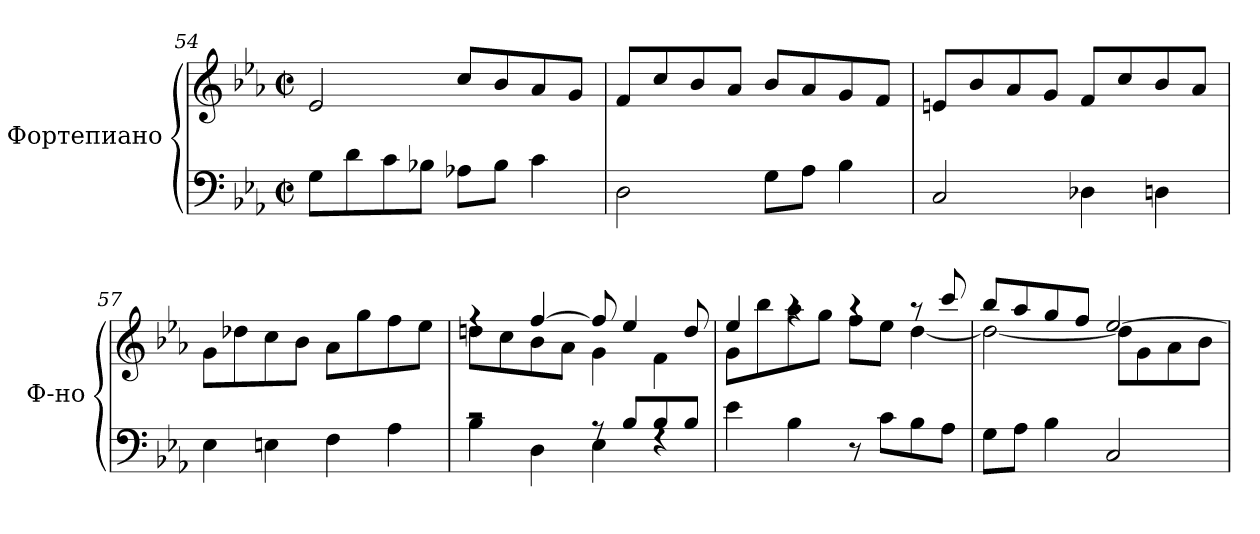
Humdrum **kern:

**kern	**kern
*part1	*part1
*staff2	*staff1
*I"Фортепиано	*
*I'Ф-но	*
*clefF4	*clefG2
*k[b-e-a-]	*k[b-e-a-]
*c:	*c:
*M2/2	*M2/2
*met(c|)	*met(c|)
=54	=54
8G\L	2e-/
8d\	.
8c\	.
8B-X\J	.
8A-X\L	8cc/L
8B-\J	8b-/
4c\	8a-/
.	8g/J
=55	=55
2D\	8f/L
.	8cc/
.	8b-/
.	8a-/J
8G\L	8b-/L
8A-\J	8a-/
4B-\	8g/
.	8f/J
!!LO:LB:g=z
=56	=56
2C/	8en/L
.	8b-/
.	8a-/
.	8g/J
4D-X\	8f/L
.	8cc/
4Dn\	8b-/
.	8a-/J
=57	=57
4E-\	8g\L
.	8dd-X\
4En\	8cc\
.	8b-\J
4F\	8a-\L
.	8gg\
4A-\	8ff\
.	8ee-\J
=58	=58
*^	*^
2rc	4B-\	4rff	8ddn\L
.	.	.	8cc\
.	4D\	[4ff/	8b-\
.	.	.	8a-\J
8rA	4E-\	8ff/]	4g\
8B-/L	.	4ee-/	.
8B-/	4rF	.	4f\
8B-/J	.	8dd/	.
*v	*v	*	*
=59	=59	=59
4e-\	4ee-/	8g\L
.	.	8bb-\
4B-\	4raa	8aa-\
.	.	8gg\J
8r	4raa	8ff\L
8c\L	.	8ee-\J
8B-\	8raa	[4dd\
8A-\J	8ccc/	.
!!LO:LB:g=z	!!
=60	=60	=60
8G\L	8bb-/L	2dd\_
8A-\J	8aa-/	.
4B-\	8gg/	.
.	8ff/J	.
2C/	[2ee-/	8dd\L]
.	.	8g\
.	.	8a-\
.	.	8b-\J
*	*v	*v
=	=
*-	*-
